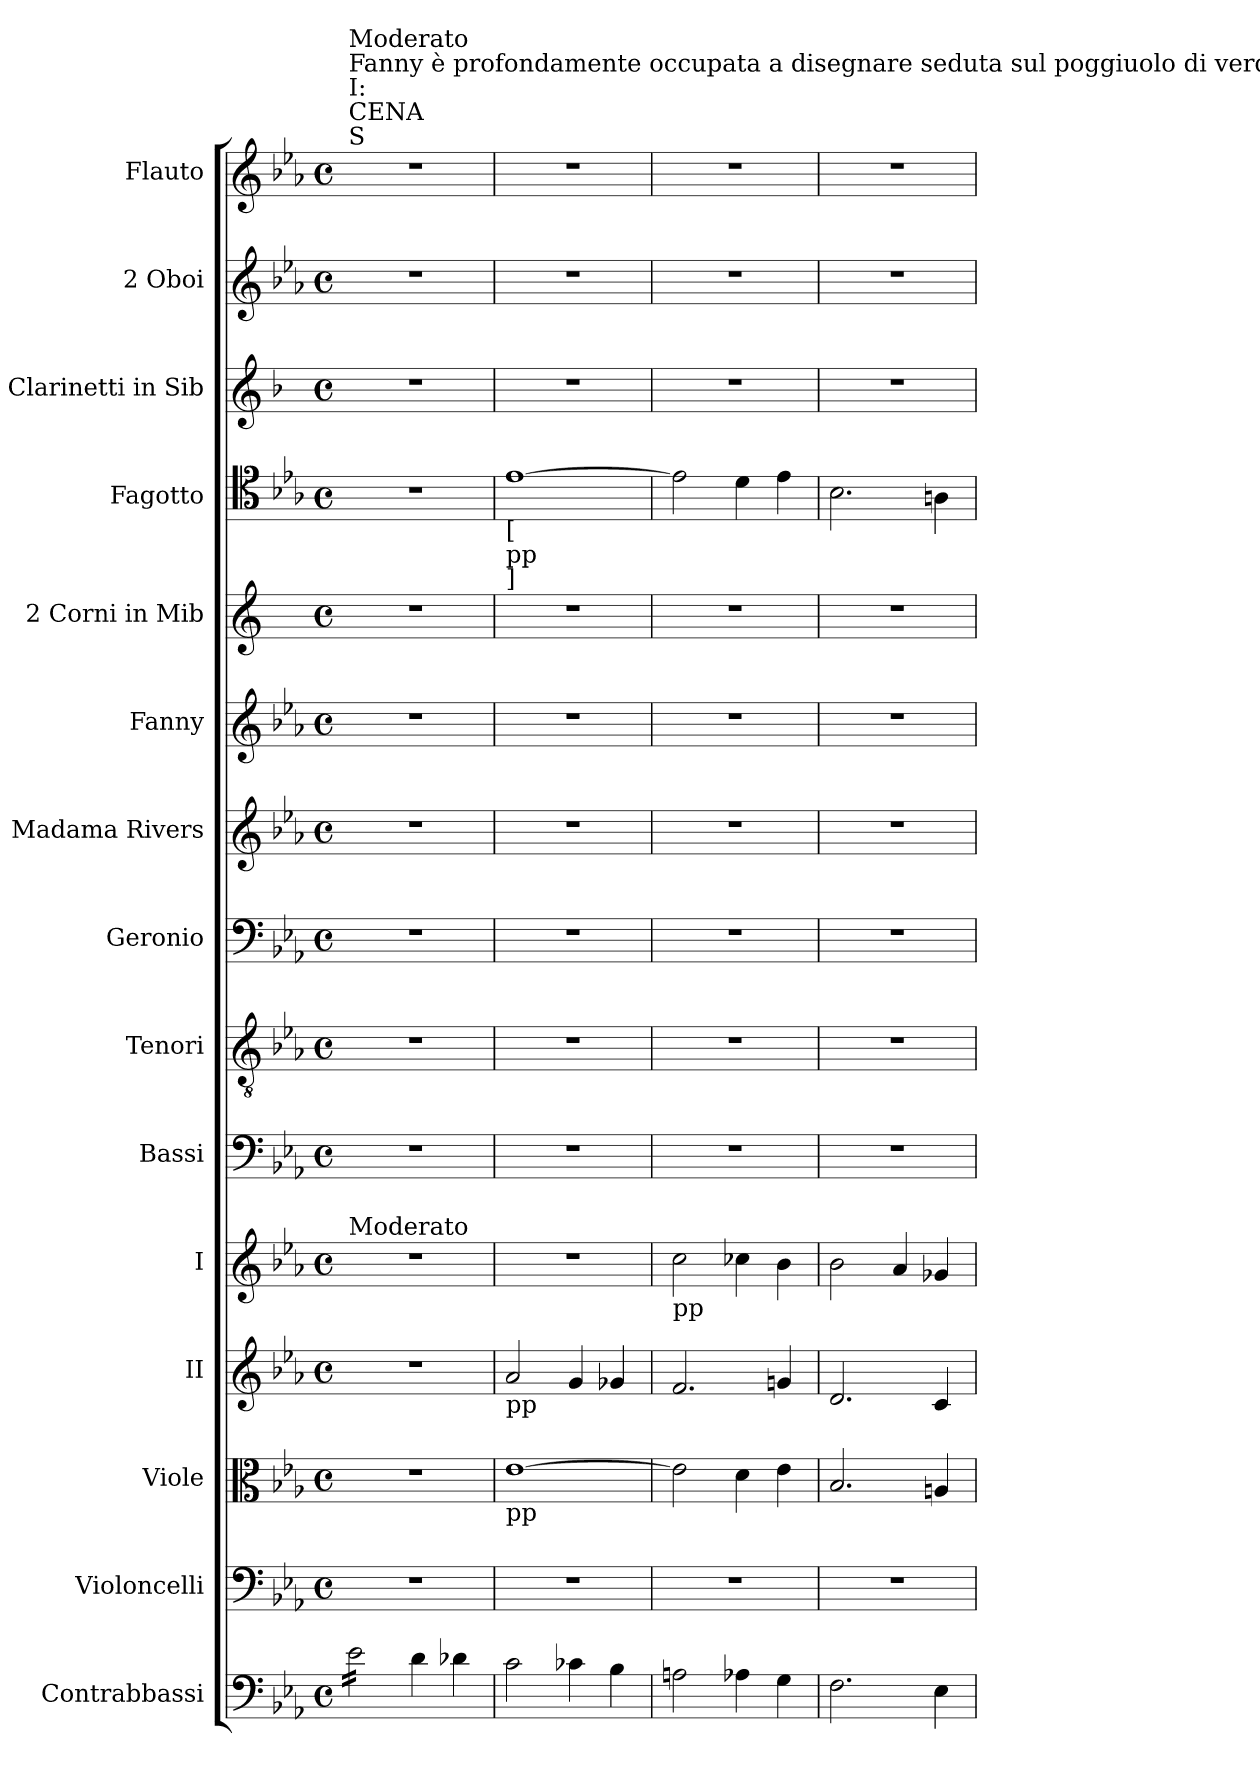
**kern	**kern	**kern	**kern	**kern	**kern	**kern	**kern	**kern	**kern	**kern	**kern	**kern	**kern	**kern
*part15	*part14	*part13	*part12	*part11	*part10	*part9	*part8	*part7	*part6	*part5	*part4	*part3	*part2	*part1
*staff15	*staff14	*staff13	*staff12	*staff11	*staff10	*staff9	*staff8	*staff7	*staff6	*staff5	*staff4	*staff3	*staff2	*staff1
*I"Contrabbassi	*I"Violoncelli	*I"Viole	*I"II	*I"I	*I"Bassi	*I"Tenori	*I"Geronio	*I"Madama Rivers	*I"Fanny	*I"2 Corni in Mib	*I"Fagotto	*I"2 Clarinetti in Sib	*I"2 Oboi	*I"Flauto
*I'Cb.	*I'Vc.	*I'Vle	*I'II	*I'I	*I'B.	*I'T.	*I'Ger.	*I'Mad.	*I'Fan.	*I'Cor. Mib	*I'Fg.	*I'Cl. Sib	*I'Ob.	*I'Fl.
*clefF4	*clefF4	*clefC3	*clefG2	*clefG2	*clefF4	*clefGv2	*clefF4	*clefG2	*clefG2	*clefG2	*clefC4	*clefG2	*clefG2	*clefG2
*	*	*	*	*	*	*	*	*	*	*	*	*ITrd1c2	*	*
*k[b-e-a-]	*k[b-e-a-]	*k[b-e-a-]	*k[b-e-a-]	*k[b-e-a-]	*k[b-e-a-]	*k[b-e-a-]	*k[b-e-a-]	*k[b-e-a-]	*k[b-e-a-]	*k[]	*k[b-e-a-]	*k[b-e-a-]	*k[b-e-a-]	*k[b-e-a-]
*E-:	*E-:	*E-:	*E-:	*E-:	*E-:	*E-:	*E-:	*E-:	*E-:	*C:	*E-:	*E-:	*E-:	*E-:
*M4/4	*M4/4	*M4/4	*M4/4	*M4/4	*M4/4	*M4/4	*M4/4	*M4/4	*M4/4	*M4/4	*M4/4	*M4/4	*M4/4	*M4/4
*met(c)	*met(c)	*met(c)	*met(c)	*met(c)	*met(c)	*met(c)	*met(c)	*met(c)	*met(c)	*met(c)	*met(c)	*met(c)	*met(c)	*met(c)
=1	=1	=1	=1	=1	=1	=1	=1	=1	=1	=1	=1	=1	=1	=1
!	!	!	!	!	!	!	!	!	!	!	!	!	!	!LO:TX:a:t=S
!	!	!	!	!	!	!	!	!	!	!	!	!	!	!LO:TX:a:t=CENA
!	!	!	!	!	!	!	!	!	!	!	!	!	!	!LO:TX:a:t=I&colon;
!	!	!	!	!	!	!	!	!	!	!	!	!	!	!LO:TX:a:t=Fanny è profondamente occupata a disegnare seduta sul poggiuolo di verdura. Slancia di quando in quando il suo furtivo sguardo d’intorno, per assicurarsi di non essere sorpresa, indi Madama Rivers, e Geronio seguiti da’ contadini
!	!	!	!	!	!	!	!	!	!	!	!	!	!	!LO:TX:a:t=Moderato
!	!	!	!	!LO:TX:a:t=Moderato	!	!	!	!	!	!	!	!	!	!
!LO:TX:b:t=[	!	!	!	!	!	!	!	!	!	!	!	!	!	!
!LO:TX:b:t=pp	!	!	!	!	!	!	!	!	!	!	!	!	!	!
!LO:TX:b:t=]	!	!	!	!	!	!	!	!	!	!	!	!	!	!
*tremolo	*	*	*	*	*	*	*	*	*	*	*	*	*	*
16e-\LL	1r	1r	1r	1r	1r	1r	1r	1r	1r	1r	1r	1r	1r	1r
16e-\	.	.	.	.	.	.	.	.	.	.	.	.	.	.
16e-\	.	.	.	.	.	.	.	.	.	.	.	.	.	.
16e-\	.	.	.	.	.	.	.	.	.	.	.	.	.	.
16e-\	.	.	.	.	.	.	.	.	.	.	.	.	.	.
16e-\	.	.	.	.	.	.	.	.	.	.	.	.	.	.
16e-\	.	.	.	.	.	.	.	.	.	.	.	.	.	.
16e-\JJ	.	.	.	.	.	.	.	.	.	.	.	.	.	.
*Xtremolo	*	*	*	*	*	*	*	*	*	*	*	*	*	*
4d\	.	.	.	.	.	.	.	.	.	.	.	.	.	.
4d-X\	.	.	.	.	.	.	.	.	.	.	.	.	.	.
=2	=2	=2	=2	=2	=2	=2	=2	=2	=2	=2	=2	=2	=2	=2
!	!	!	!	!	!	!	!	!	!	!	!LO:TX:b:t=[	!	!	!
!	!	!	!	!	!	!	!	!	!	!	!LO:TX:b:t=pp	!	!	!
!	!	!	!	!	!	!	!	!	!	!	!LO:TX:b:t=]	!	!	!
!	!	!	!LO:TX:b:t=pp	!	!	!	!	!	!	!	!	!	!	!
!	!	!LO:TX:b:t=pp	!	!	!	!	!	!	!	!	!	!	!	!
2c\	1r	[1e-	2a-/	1r	1r	1r	1r	1r	1r	1r	[1e-	1r	1r	1r
4c-X\	.	.	4g/	.	.	.	.	.	.	.	.	.	.	.
4B-\	.	.	4g-X/	.	.	.	.	.	.	.	.	.	.	.
=3	=3	=3	=3	=3	=3	=3	=3	=3	=3	=3	=3	=3	=3	=3
!	!	!	!	!LO:TX:b:t=pp	!	!	!	!	!	!	!	!	!	!
2An\	1r	2e-\]	2.f/	2cc\	1r	1r	1r	1r	1r	1r	2e-\]	1r	1r	1r
4A-X\	.	4d\	.	4cc-X\	.	.	.	.	.	.	4d\	.	.	.
4G\	.	4e-\	4gn/	4b-\	.	.	.	.	.	.	4e-\	.	.	.
=4	=4	=4	=4	=4	=4	=4	=4	=4	=4	=4	=4	=4	=4	=4
2.F\	1r	2.B-/	2.d/	2b-\	1r	1r	1r	1r	1r	1r	2.B-\	1r	1r	1r
.	.	.	.	4a-/	.	.	.	.	.	.	.	.	.	.
4E-\	.	4An/	4c/	4g-X/	.	.	.	.	.	.	4An\	.	.	.
=	=	=	=	=	=	=	=	=	=	=	=	=	=	=
*-	*-	*-	*-	*-	*-	*-	*-	*-	*-	*-	*-	*-	*-	*-
